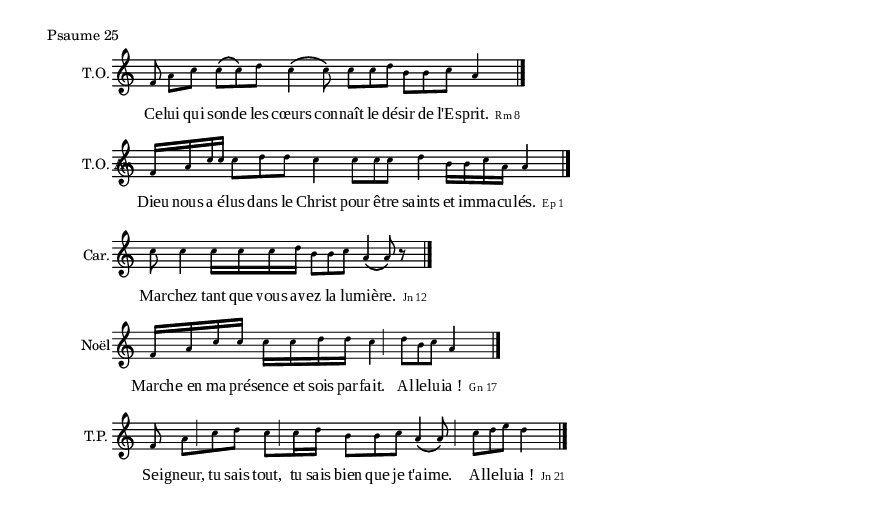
\version "2.10.0"
\include "definitions.ly"
\markup { Psaume 25}
\relative c' { 
	\new Staff {
		\cadenzaOn
		\set Staff.instrumentName = \markup{ \center-align { T.O. } }
		f8 a[ c]  
		\times 2/3 { c[\( c\) d] } 
		\times 2/3 { c4\( c8\) }
		\times 2/3 { c[ c d] }
		\times 2/3 { b[ b c] }
		a4
				
		\endBar
	}

	\addlyrics {
		Ce -- lui qui son -- de les cœurs con -- naît le dé -- sir de "l'Es" -- prit.
		\markup { \citation #"Rm 8" } }
	
}

\relative c' { 
	\new Staff {
		\cadenzaOn
		\set Staff.instrumentName = \markup{ \center-align { T.O. Av. } }
		
		f16[ a c c] 
		\times 2/3 { c8[ d d] }
		c4 
		\times 2/3 { c8[ c c] }
		
		d4 b16[ b c a] a4

		
		
		\endBar
	}

	\addlyrics {
		Dieu nous a é -- lus dans le Christ pour ê -- tre saints et im -- ma -- cu -- lés.
		\markup { \citation #"Ep 1" } }
	
	
}



\relative c' { 
	\new Staff {
		\cadenzaOn
		\set Staff.instrumentName = \markup{ \center-align { Car. } }
		
		c'8 c4
		c16[ c c d] \times 2/3 { b8[ b c] }
		a4\( a8\) r8
		
		\endBar
	}

	\addlyrics {
		Mar -- chez tant que vous av -- ez la lu -- miè -- re.
		\markup { \citation #"Jn 12" } }
	
	
}
\relative c' { 
	\new Staff {
		\cadenzaOn
		\set Staff.instrumentName = \markup{ \center-align { Noël } }
		
		f16[ a c c] 
		c16[ c d d] c4  \cesure \pespace
		\times 2/3 { d8[ b c] } a4
		\endBar
	}

	\addlyrics {
		March -- "e en" ma pré -- senc -- "e et" sois par -- fait. " Al" -- le -- lu -- "ia !"
		\markup { \citation #"Gn 17" } }
	
	
}

\relative c' { 
	\new Staff {
		\cadenzaOn
		\set Staff.instrumentName = \markup{ \center-align { T.P. } }
		f8 \times 2/3 { a[\cesure\pespace c d] }
		c8[\cesure\pespace c16 d] \times 2/3 { b8[ b c] }
		\times 2/3 { a4\( a8\) }
		\cesure \pespace
		\times 2/3 { c[ d e] } d4
		\endBar
	}

	\addlyrics {
		Sei -- gneur, tu sais tout, tu sais bien que je t'ai -- me. " Al" -- le -- lu -- "ia !"
		\markup { \citation #"Jn 21" } }
	
	
}
